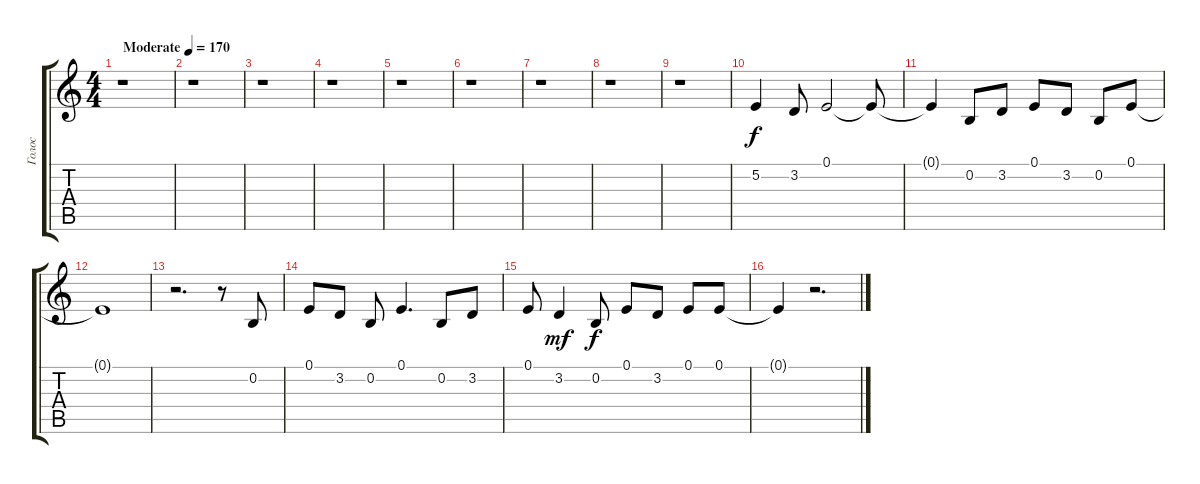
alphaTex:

\track ("Голос" "Голос") {instrument fx1rain}
\staff {score tabs}
\tuning (E4 B3 G3 D3 A2 E2) {hide}
\ts (4 4)
\tempo (170 "Moderate")
\clef g2
\ks c
r.1{dy f instrument fx1rain} |
r.1 |
r.1 |
r.1 |
r.1 |
r.1 |
r.1 |
r.1 |
r.1 |
5.2.4 3.2.8 0.1.2 0.1{t}.8 |
0.1{t}.4 0.2.8 3.2.8 0.1.8 3.2.8 0.2.8 0.1.8 |
0.1{t}.1 |
r.2{d} r.8 0.2.8 |
0.1.8 3.2.8 0.2.8 0.1.4{d} 0.2.8 3.2.8 |
0.1.8 3.2.4{dy mf} 0.2.8{dy f} 0.1.8 3.2.8 0.1.8 0.1.8 |
0.1{t}.4 r.2{d}
